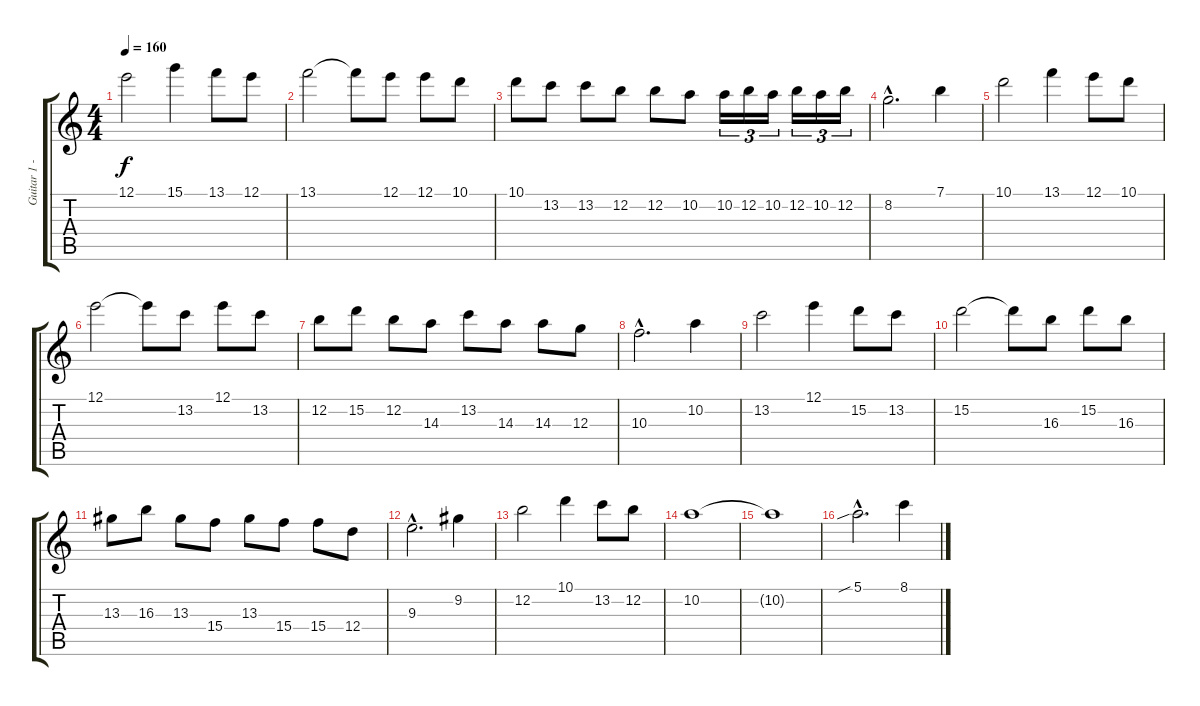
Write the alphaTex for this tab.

\track ("Guitar 1 - BG" "Guitar 1 -") {instrument distortionguitar}
\staff {score tabs}
\tuning (E4 B3 G3 D3 A2 E2) {hide}
\ts (4 4)
\tempo 160
\clef g2
\ks c
12.1.2{dy f} 15.1.4 13.1.8 12.1.8 |
13.1.2 13.1{t}.8 12.1.8 12.1.8 10.1.8 |
10.1.8 13.2.8 13.2.8 12.2.8 12.2.8 10.2.8 10.2.16{tu (3 2)} 12.2.16{tu (3 2)} 10.2.16{tu (3 2)} 12.2.16{tu (3 2)} 10.2.16{tu (3 2)} 12.2.16{tu (3 2)} |
8.2{hac}.2{d} 7.1.4 |
10.1.2 13.1.4 12.1.8 10.1.8 |
12.1.2 12.1{t}.8 13.2.8 12.1.8 13.2.8 |
12.2.8 15.2.8 12.2.8 14.3.8 13.2.8 14.3.8 14.3.8 12.3.8 |
10.3{hac}.2{d} 10.2.4 |
13.2.2 12.1.4 15.2.8 13.2.8 |
15.2.2 15.2{t}.8 16.3.8 15.2.8 16.3.8 |
13.3.8 16.3.8 13.3.8 15.4.8 13.3.8 15.4.8 15.4.8 12.4.8 |
9.3{hac}.2{d} 9.2.4 |
12.2.2 10.1.4 13.2.8 12.2.8 |
10.2.1 |
10.2{t}.1 |
5.1{sib hac}.2{d} 8.1.4
